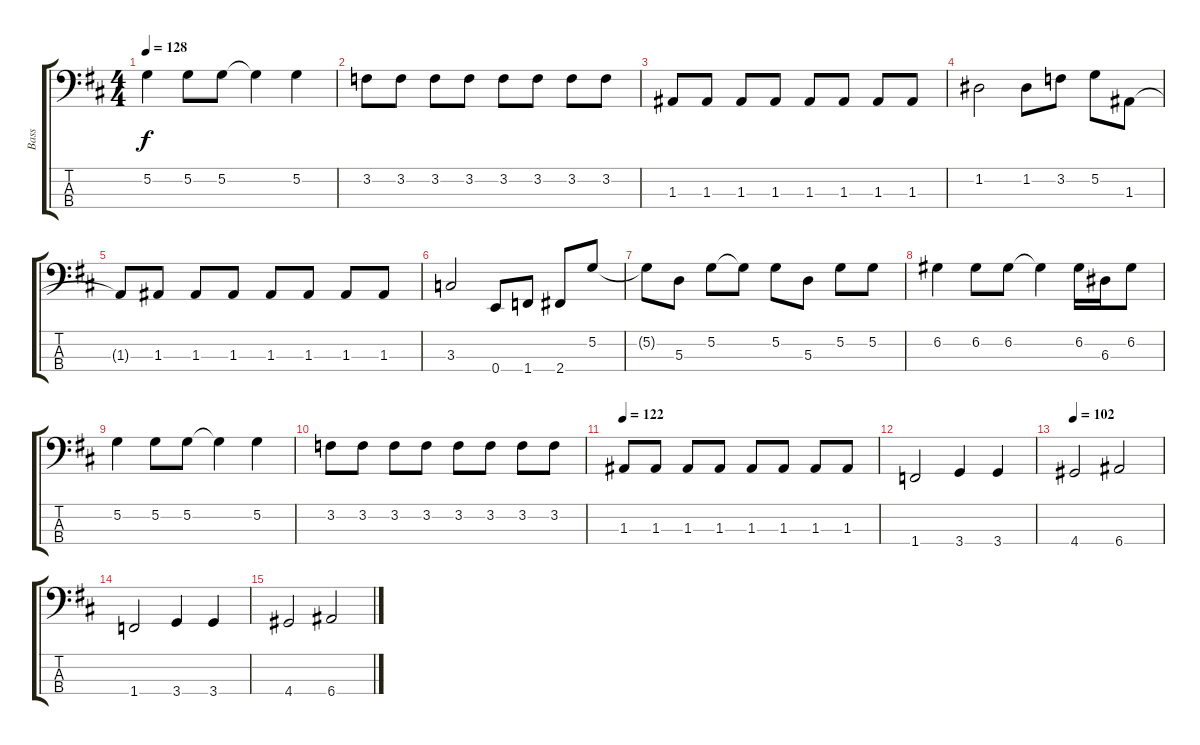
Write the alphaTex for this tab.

\track ("Bass" "Bass") {instrument electricbassfinger}
\staff {score tabs}
\tuning (G2 D2 A1 E1) {hide}
\ts (4 4)
\tempo 128
\clef f4
\ks d
5.2.4{dy f} 5.2.8 5.2.8 5.2{t}.4 5.2.4 |
3.2.8 3.2.8 3.2.8 3.2.8 3.2.8 3.2.8 3.2.8 3.2.8 |
1.3.8 1.3.8 1.3.8 1.3.8 1.3.8 1.3.8 1.3.8 1.3.8 |
1.2.2 1.2.8 3.2.8 5.2.8 1.3.8 |
1.3{t}.8 1.3.8 1.3.8 1.3.8 1.3.8 1.3.8 1.3.8 1.3.8 |
3.3.2 0.4.8 1.4.8 2.4.8 5.2.8 |
5.2{t}.8 5.3.8 5.2.8 5.2{t}.8 5.2.8 5.3.8 5.2.8 5.2.8 |
6.2.4 6.2.8 6.2.8 6.2{t}.4 6.2.16 6.3.16 6.2.8 |
5.2.4 5.2.8 5.2.8 5.2{t}.4 5.2.4 |
3.2.8 3.2.8 3.2.8 3.2.8 3.2.8 3.2.8 3.2.8 3.2.8 |
\tempo 122
1.3.8 1.3.8 1.3.8 1.3.8 1.3.8 1.3.8 1.3.8 1.3.8 |
1.4.2 3.4.4 3.4.4 |
\tempo 102
4.4.2 6.4.2 |
1.4.2 3.4.4 3.4.4 |
4.4.2 6.4.2
